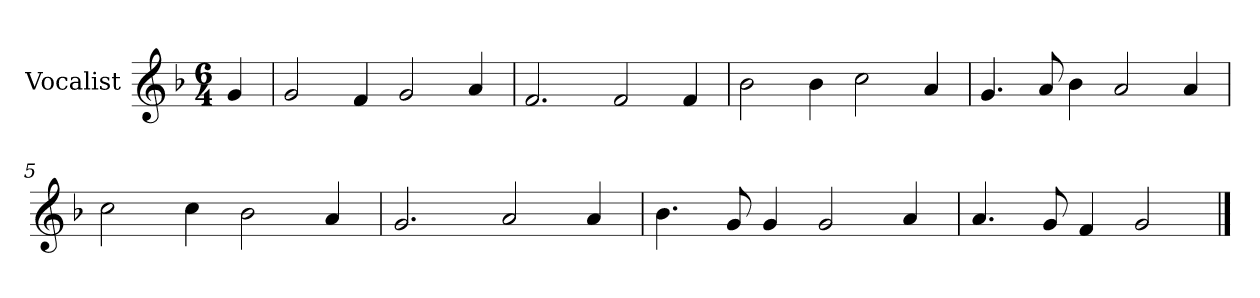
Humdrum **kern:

**kern
*part1
*staff1
*I"Vocalist
*k[b-]
*F:
*M6/4
=
4g
=1
2g
4f
2g
4a
=2
2.f
2f
4f
=3
2b-
4b-
2cc
4a
=4
4.g
8a
4b-
2a
4a
=5
2cc
4cc
2b-
4a
=6
2.g
2a
4a
=7
4.b-
8g
4g
2g
4a
=8
4.a
8g
4f
2g
==
*-
